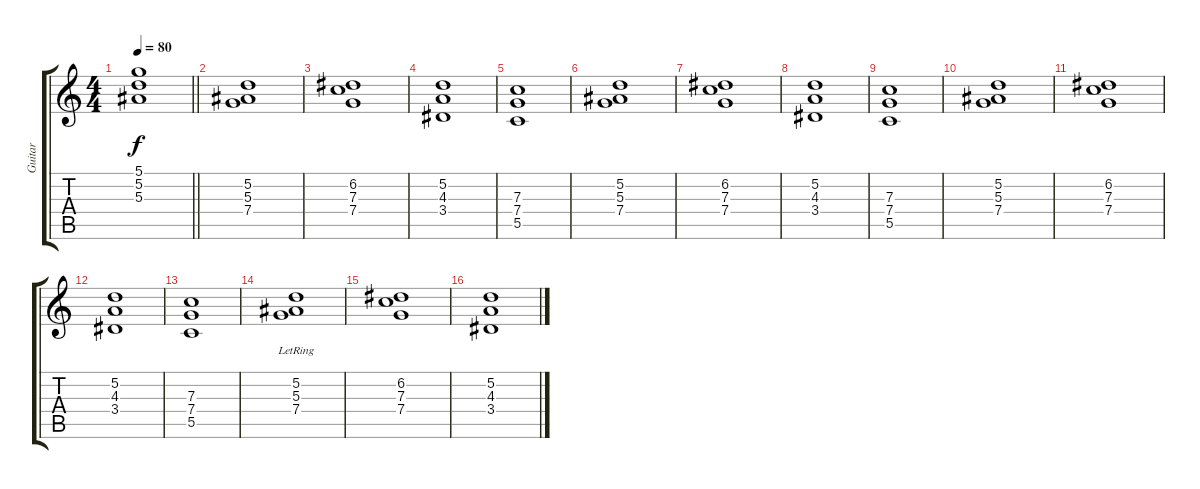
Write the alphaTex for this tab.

\track ("Guitar" "Guitar") {instrument electricguitarjazz}
\staff {score tabs}
\tuning (D4 A3 F3 C3 G2 D2) {hide}
\ts (4 4)
\tempo 80
\clef g2
\barLineRight lightlight
\ks c
(5.1 5.2 5.3).1{dy f} |
(5.2 5.3 7.4).1 |
(6.2 7.3 7.4).1 |
(5.2 4.3 3.4).1 |
(7.3 7.4 5.5).1 |
(5.2 5.3 7.4).1 |
(6.2 7.3 7.4).1 |
(5.2 4.3 3.4).1 |
(7.3 7.4 5.5).1 |
(5.2 5.3 7.4).1 |
(6.2 7.3 7.4).1 |
(5.2 4.3 3.4).1 |
(7.3 7.4 5.5).1 |
(5.2{lr} 5.3{lr} 7.4{lr}).1 |
(6.2 7.3 7.4).1 |
(5.2 4.3 3.4).1
